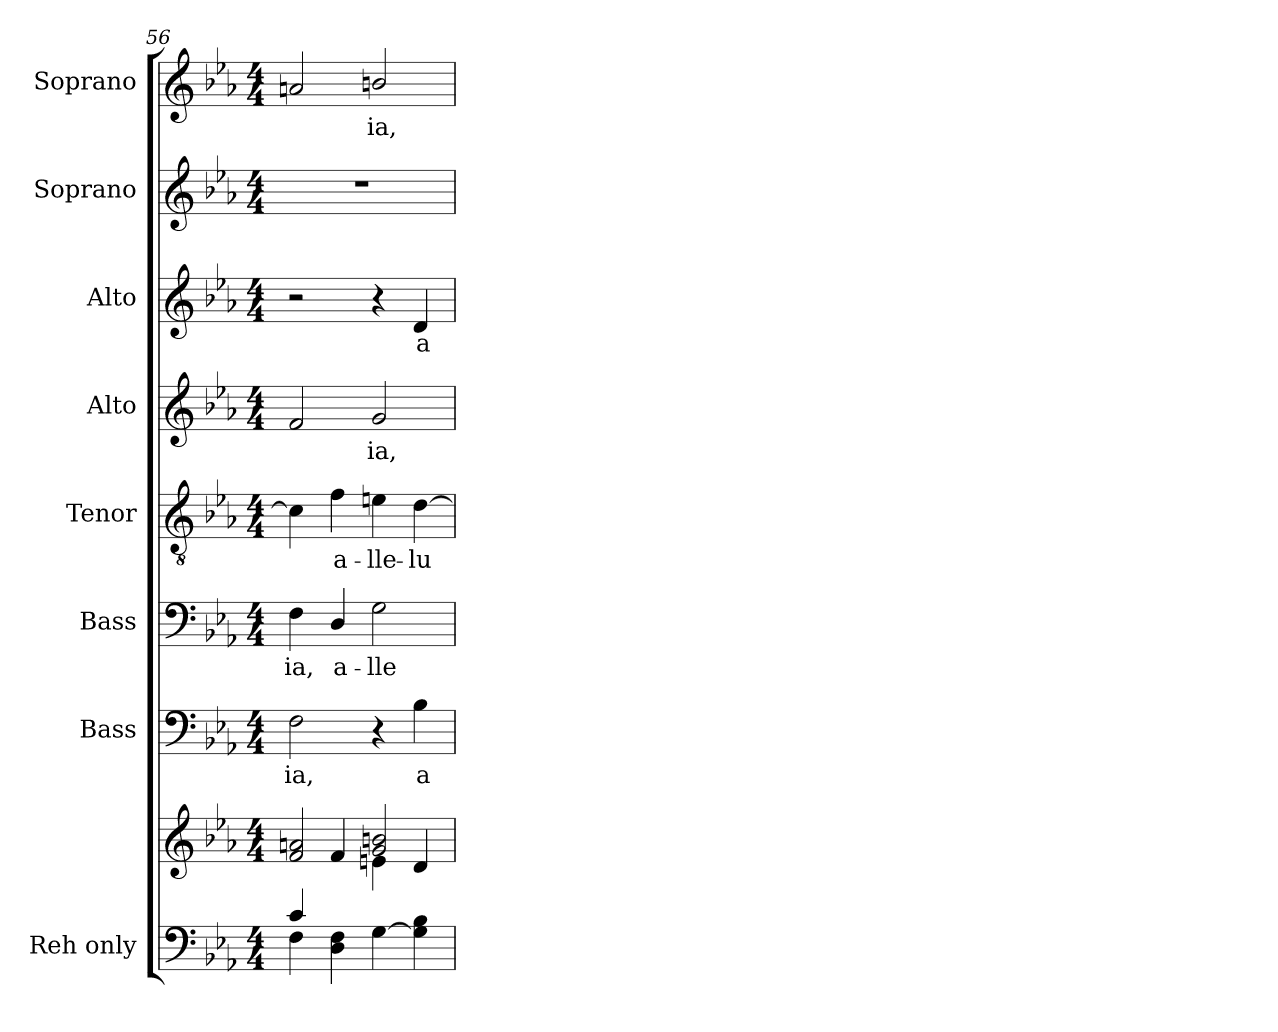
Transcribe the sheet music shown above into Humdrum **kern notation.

**kern	**kern	**kern	**text	**kern	**text	**kern	**text	**kern	**text	**kern	**text	**kern	**kern	**text
*part8	*part8	*part7	*part7	*part6	*part6	*part5	*part5	*part4	*part4	*part3	*part3	*part2	*part1	*part1
*staff9	*staff8	*staff7	*staff7	*staff6	*staff6	*staff5	*staff5	*staff4	*staff4	*staff3	*staff3	*staff2	*staff1	*staff1
*I"Reh only	*	*I"Bass	*	*I"Bass	*	*I"Tenor	*	*I"Alto	*	*I"Alto	*	*I"Soprano	*I"Soprano	*
*I'Reh only	*	*I'B.	*	*I'B.	*	*I'T.	*	*I'A.	*	*I'A.	*	*I'S.	*I'S.	*
*clefF4	*clefG2	*clefF4	*	*clefF4	*	*clefGv2	*	*clefG2	*	*clefG2	*	*clefG2	*clefG2	*
*	*	*	*	*	*	*ITrd7c12	*	*	*	*	*	*	*	*
*k[b-e-a-]	*k[b-e-a-]	*k[b-e-a-]	*	*k[b-e-a-]	*	*k[b-e-a-]	*	*k[b-e-a-]	*	*k[b-e-a-]	*	*k[b-e-a-]	*k[b-e-a-]	*
*E-:	*E-:	*E-:	*	*E-:	*	*E-:	*	*E-:	*	*E-:	*	*E-:	*E-:	*
*M4/4	*M4/4	*M4/4	*	*M4/4	*	*M4/4	*	*M4/4	*	*M4/4	*	*M4/4	*M4/4	*
=56	=56	=56	=56	=56	=56	=56	=56	=56	=56	=56	=56	=56	=56	=56
*^	*^	*	*	*	*	*	*	*	*	*	*	*	*	*
!	!	!	!	!	!LO:LY:b:color=#000000	!	!	!	!	!	!	!	!	!	!	!
!	!	!	!	!	!	!	!LO:LY:b:color=#000000	!	!	!	!	!	!	!	!	!
4ci/	4Fi\	2fi/ 2ani	4ryy	2Fi\	-ia,	4Fi\	-ia,	4Ci\]	.	2fi/	.	2r	.	1r	2ani/	.
!	!	!	!	!	!	!	!LO:LY:b:color=#000000	!	!	!	!	!	!	!	!	!
!	!	!	!	!	!	!	!	!	!LO:LY:b:color=#000000	!	!	!	!	!	!	!
2.ryy	4Di\ 4Fi	.	4fi/	.	.	4Di/	a-	4Fi\	a-	.	.	.	.	.	.	.
!	!	!	!	!	!	!	!LO:LY:b:color=#000000	!	!	!	!	!	!	!	!	!
!	!	!	!	!	!	!	!	!	!LO:LY:b:color=#000000	!	!	!	!	!	!	!
!	!	!	!	!	!	!	!	!	!	!	!LO:LY:b:color=#000000	!	!	!	!	!
!	!	!	!	!	!	!	!	!	!	!	!	!	!	!	!	!LO:LY:b:color=#000000
.	[4Gi\	2gi/ 2bni	4eni\	4r	.	2Gi\	-lle-	4Eni\	-lle-	2gi/	-ia,	4r	.	.	2bni/	-ia,
!	!	!	!	!	!LO:LY:b:color=#000000	!	!	!	!	!	!	!	!	!	!	!
!	!	!	!	!	!	!	!	!	!LO:LY:b:color=#000000	!	!	!	!	!	!	!
!	!	!	!	!	!	!	!	!	!	!	!	!	!LO:LY:b:color=#000000	!	!	!
.	4Gi\] 4B-i	.	4di/	4B-i\	a-	.	.	[4Di\	-lu-	.	.	4di/	a-	.	.	.
*v	*v	*	*	*	*	*	*	*	*	*	*	*	*	*	*	*
*	*v	*v	*	*	*	*	*	*	*	*	*	*	*	*	*
=	=	=	=	=	=	=	=	=	=	=	=	=	=	=
*-	*-	*-	*-	*-	*-	*-	*-	*-	*-	*-	*-	*-	*-	*-
